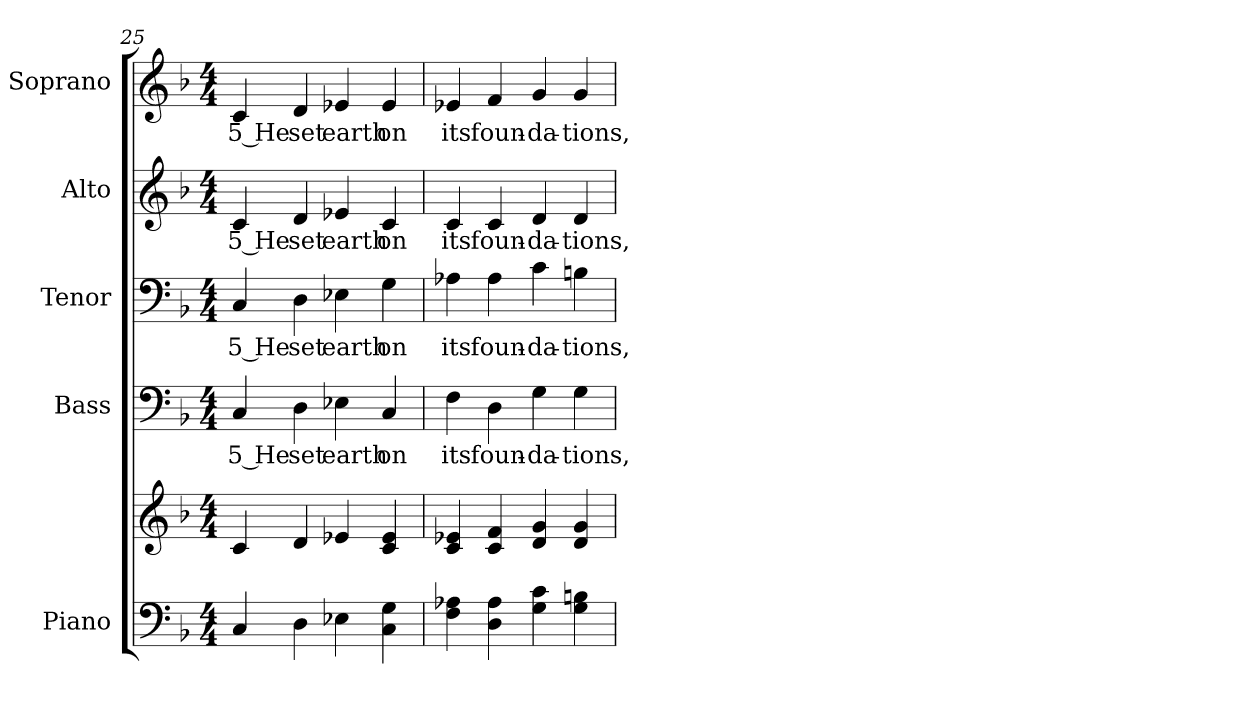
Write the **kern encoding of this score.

**kern	**kern	**kern	**text	**kern	**text	**kern	**text	**kern	**text
*part5	*part5	*part4	*part4	*part3	*part3	*part2	*part2	*part1	*part1
*staff6	*staff5	*staff4	*staff4	*staff3	*staff3	*staff2	*staff2	*staff1	*staff1
*I"Piano	*	*I"Bass	*	*I"Tenor	*	*I"Alto	*	*I"Soprano	*
*I'Pno.	*	*I'B.	*	*I'T.	*	*I'A.	*	*I'S.	*
!!LO:PB:g=z
*clefF4	*clefG2	*clefF4	*	*clefF4	*	*clefG2	*	*clefG2	*
*k[b-]	*k[b-]	*k[b-]	*	*k[b-]	*	*k[b-]	*	*k[b-]	*
*F:	*F:	*F:	*	*F:	*	*F:	*	*F:	*
*M4/4	*M4/4	*M4/4	*	*M4/4	*	*M4/4	*	*M4/4	*
=25	=25	=25	=25	=25	=25	=25	=25	=25	=25
!	!	!	!LO:LY:b:color=#000000	!	!	!	!	!	!
!	!	!	!	!	!LO:LY:b:color=#000000	!	!	!	!
!	!	!	!	!	!	!	!LO:LY:b:color=#000000	!	!
!	!	!	!	!	!	!	!	!	!LO:LY:b:color=#000000
4Ci/	4ci/	4Ci/	5 He	4Ci/	5 He	4ci/	5 He	4ci/	5 He
!	!	!	!LO:LY:b:color=#000000	!	!	!	!	!	!
!	!	!	!	!	!LO:LY:b:color=#000000	!	!	!	!
!	!	!	!	!	!	!	!LO:LY:b:color=#000000	!	!
!	!	!	!	!	!	!	!	!	!LO:LY:b:color=#000000
4Di\	4di/	4Di\	set	4Di\	set	4di/	set	4di/	set
!	!	!	!LO:LY:b:color=#000000	!	!	!	!	!	!
!	!	!	!	!	!LO:LY:b:color=#000000	!	!	!	!
!	!	!	!	!	!	!	!LO:LY:b:color=#000000	!	!
!	!	!	!	!	!	!	!	!	!LO:LY:b:color=#000000
4E-Xi\	4e-Xi/	4E-Xi\	earth	4E-Xi\	earth	4e-Xi/	earth	4e-Xi/	earth
!	!	!	!LO:LY:b:color=#000000	!	!	!	!	!	!
!	!	!	!	!	!LO:LY:b:color=#000000	!	!	!	!
!	!	!	!	!	!	!	!LO:LY:b:color=#000000	!	!
!	!	!	!	!	!	!	!	!	!LO:LY:b:color=#000000
4Ci\ 4Gi	4ci/ 4e-i	4Ci/	on	4Gi\	on	4ci/	on	4e-i/	on
=26	=26	=26	=26	=26	=26	=26	=26	=26	=26
!	!	!	!LO:LY:b:color=#000000	!	!	!	!	!	!
!	!	!	!	!	!LO:LY:b:color=#000000	!	!	!	!
!	!	!	!	!	!	!	!LO:LY:b:color=#000000	!	!
!	!	!	!	!	!	!	!	!	!LO:LY:b:color=#000000
4Fi\ 4A-Xi	4ci/ 4e-Xi	4Fi\	its	4A-Xi\	its	4ci/	its	4e-Xi/	its
!	!	!	!LO:LY:b:color=#000000	!	!	!	!	!	!
!	!	!	!	!	!LO:LY:b:color=#000000	!	!	!	!
!	!	!	!	!	!	!	!LO:LY:b:color=#000000	!	!
!	!	!	!	!	!	!	!	!	!LO:LY:b:color=#000000
4Di\ 4A-i	4ci/ 4fi	4Di\	foun-	4A-i\	foun-	4ci/	foun-	4fi/	foun-
!	!	!	!LO:LY:b:color=#000000	!	!	!	!	!	!
!	!	!	!	!	!LO:LY:b:color=#000000	!	!	!	!
!	!	!	!	!	!	!	!LO:LY:b:color=#000000	!	!
!	!	!	!	!	!	!	!	!	!LO:LY:b:color=#000000
4Gi\ 4ci	4di/ 4gi	4Gi\	-da-	4ci\	-da-	4di/	-da-	4gi/	-da-
!	!	!	!LO:LY:b:color=#000000	!	!	!	!	!	!
!	!	!	!	!	!LO:LY:b:color=#000000	!	!	!	!
!	!	!	!	!	!	!	!LO:LY:b:color=#000000	!	!
!	!	!	!	!	!	!	!	!	!LO:LY:b:color=#000000
4Gi\ 4Bni	4di/ 4gi	4Gi\	-tions,	4Bni\	-tions,	4di/	-tions,	4gi/	-tions,
=	=	=	=	=	=	=	=	=	=
*-	*-	*-	*-	*-	*-	*-	*-	*-	*-
